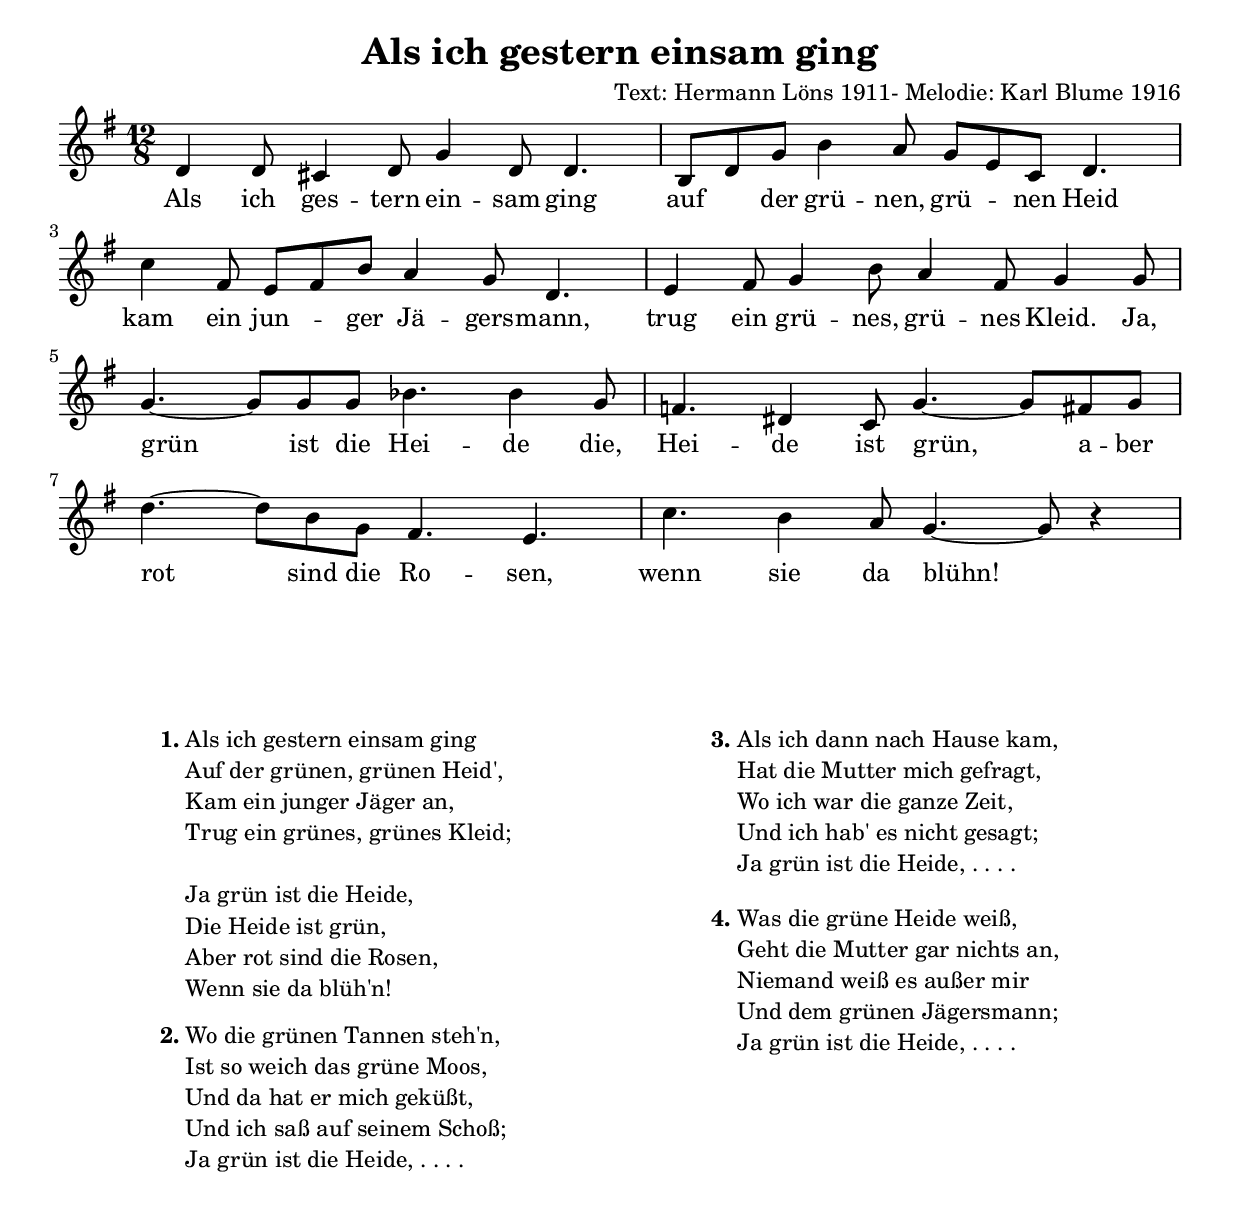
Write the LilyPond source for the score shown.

\version "2.18.2"
\header {
  title = "Als ich gestern einsam ging"
  composer = "Text: Hermann Löns 1911- Melodie: Karl Blume 1916"
}
\layout {indent = 0 }
melodie = \relative c' {
  \key c \major \time 12/8
              g4  g8  fis4 g8  c4   g8   g4.     |  e8 g8     c8  e4 d8   c8 a8      f8   g4. \break
              f'4  b,8 a8 b8    e8 d4  c8    g4. |  a4 b8 c4   e8 d4   b8 c4     c8           \break
              c4.~ c8 c8  c8  ees4.  ees4 c8     |  bes4.  gis4 f8  c'4.~ c8 b8 c8            \break
              g'4.~ g8 e8 c8  b4. a4.            |  f'4. e4 d8 c4.~ c8 r4                     \break
}
text = \lyricmode {
  Als ich ges -- tern ein -- sam  ging    auf \skip 8 der grü -- nen, grü -- \skip 8 nen  Heid
  kam ein  jun -- \skip 8 ger  Jä -- gers -- mann,    trug ein  grü -- nes, grü -- nes  Kleid. Ja,
  grün ist die Hei -- de die,     Hei -- de ist grün,    a -- ber
  rot      sind die Ro --   sen,      wenn sie  da blühn!
}
\score { <<
    \new Voice = "one" { \transpose c g { \melodie }}
    \new Lyrics \lyricsto "one" \text
  >>
  \layout {}
 \midi {
     \context {
       \Score
       tempoWholesPerMinute = #(ly:make-moment 100 4)
       }
  }
}
\markup {
\vspace #5
  \fill-line {
    \hspace #0.1 % moves the column off the left margin;
     % can be removed if space on the page is tight
     \column {
      \line { \bold "1."
        \column {
"Als ich gestern einsam ging   "
"Auf der grünen, grünen Heid',  "
"Kam ein junger Jäger an,        "
"Trug ein grünes, grünes Kleid; "
"                                 "
"Ja grün ist die Heide,          "
"Die Heide ist grün,             "
"Aber rot sind die Rosen,         "
"Wenn sie da blüh'n!             "
        }
      }
      \combine \null \vspace #0.5 % adds vertical spacing between verses
      \line { \bold "2."
        \column {

"Wo die grünen Tannen steh'n, "
"Ist so weich das grüne Moos,    "
"Und da hat er mich geküßt,     "
"Und ich saß auf seinem Schoß;  "
"Ja grün ist die Heide, . . . .  "
        }
      }
    }
    \hspace #0.1 % adds horizontal spacing between columns;
    \column {
      \line { \bold "3."
        \column {

"Als ich dann nach Hause kam,  "
"Hat die Mutter mich gefragt,     "
"Wo ich war die ganze Zeit,       "
"Und ich hab' es nicht gesagt;    "
"Ja grün ist die Heide, . . . .  "
        }
      }
      \combine \null \vspace #0.6 % adds vertical spacing between verses
      \line { \bold "4."
        \column {

"Was die grüne Heide weiß,   "
"Geht die Mutter gar nichts an,   "
"Niemand weiß es außer mir      "
"Und dem grünen Jägersmann;     "
"Ja grün ist die Heide, . . . .  "
        }
      }
    }
  \hspace #0.1 % gives some extra space on the right margin;
  % can be removed if page space is tight
  }
}

